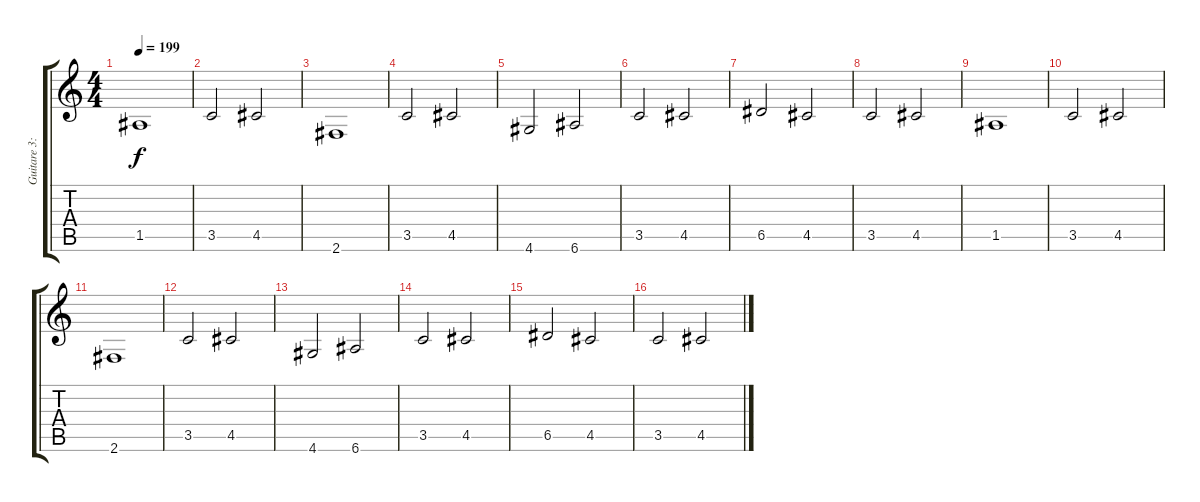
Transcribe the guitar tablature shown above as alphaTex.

\track ("Guitare 3: Distorsion" "Guitare 3:") {instrument overdrivenguitar}
\staff {score tabs}
\tuning (E4 B3 G3 D3 A2 E2) {hide}
\ts (4 4)
\tempo 199
\clef g2
\ks c
1.5.1{dy f} |
3.5.2 4.5.2 |
2.6.1 |
3.5.2 4.5.2 |
4.6.2 6.6.2 |
3.5.2 4.5.2 |
6.5.2 4.5.2 |
3.5.2 4.5.2 |
1.5.1 |
3.5.2 4.5.2 |
2.6.1 |
3.5.2 4.5.2 |
4.6.2 6.6.2 |
3.5.2 4.5.2 |
6.5.2 4.5.2 |
3.5.2 4.5.2
